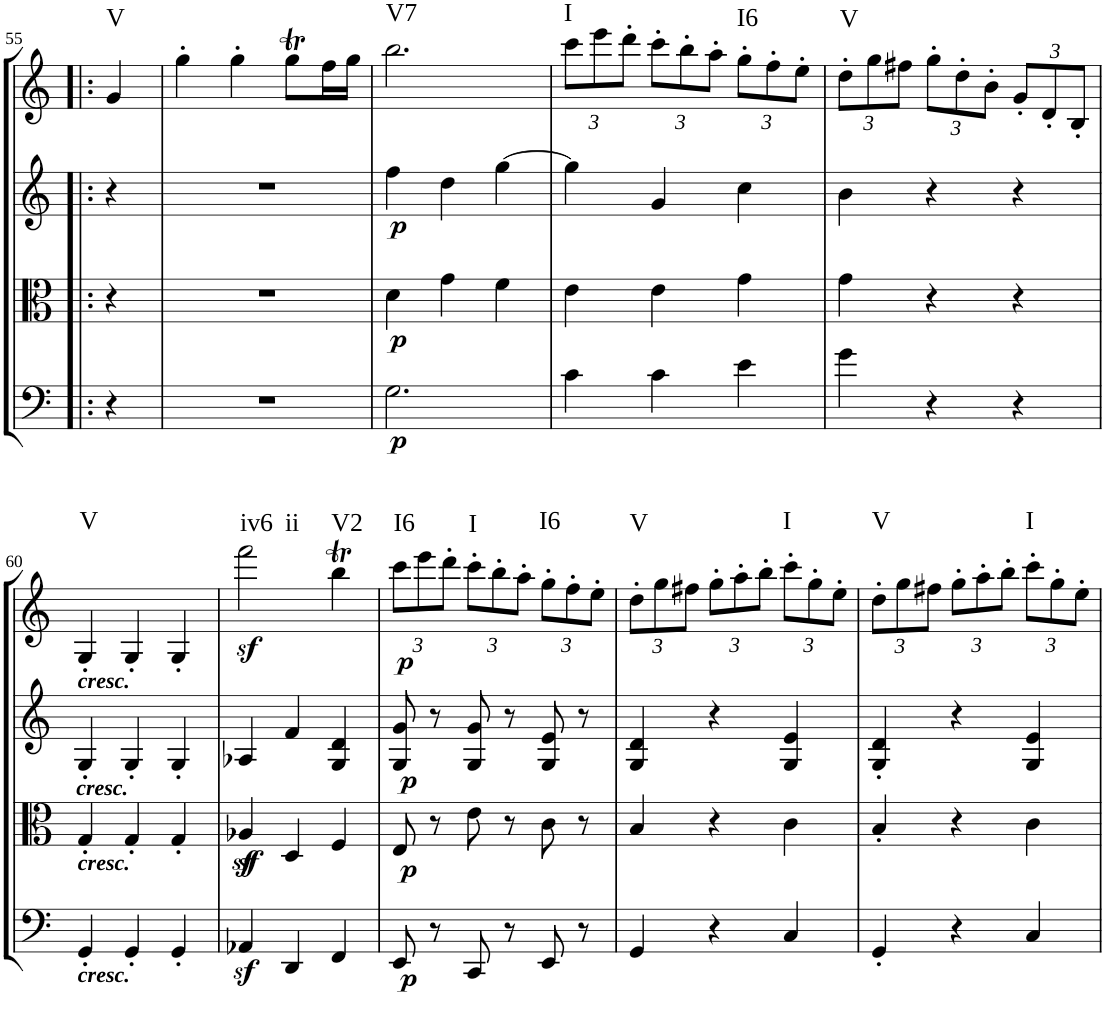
**kern	**dynam	**kern	**dynam	**kern	**dynam	**kern	**dynam	**harte
*part4	*part4	*part3	*part3	*part2	*part2	*part1	*part1	*part1
*staff4	*staff4	*staff3	*staff3	*staff2	*staff2	*staff1	*staff1	*
*I"Cello	*	*I"Viola	*	*I"2nd Violin	*	*I"1st Violin	*	*
*	*	*I'Vla	*	*I'Vln	*	*I'Vln	*	*
!!LO:PB:g=z
*clefF4	*	*clefC3	*	*clefG2	*	*clefG2	*	*
*k[]	*	*k[]	*	*k[]	*	*k[]	*	*
*C:	*	*C:	*	*C:	*	*C:	*	*
*M3/4	*	*M3/4	*	*M3/4	*	*M3/4	*	*
=55!|:	=55!|:	=55!|:	=55!|:	=55!|:	=55!|:	=55!|:	=55!|:	=55!|:
!	!	!	!	!	!	!	!	!LO:H:kt=V
4r	.	4r	.	4r	.	4g/	.	N
=56	=56	=56	=56	=56	=56	=56	=56	=56
2.r	.	2.r	.	2.r	.	4gg'\	.	.
.	.	.	.	.	.	4gg'\	.	.
.	.	.	.	.	.	8ggT\L	.	.
.	.	.	.	.	.	16ff\L	.	.
.	.	.	.	.	.	16gg\JJ	.	.
=57	=57	=57	=57	=57	=57	=57	=57	=57
!	!LO:DY:b	!	!LO:DY:b	!	!LO:DY:b	!	!	!LO:H:kt=V7
2.G\	p	4d\	p	4ff\	p	2.bb\	.	N
.	.	4g\	.	4dd\	.	.	.	.
.	.	4f\	.	[4gg\	.	.	.	.
=58	=58	=58	=58	=58	=58	=58	=58	=58
*	*	*	*	*	*	*Xbrackettup	*	*
!	!	!	!	!	!	!	!	!LO:H:kt=I
4c\	.	4e\	.	4gg\]	.	12ccc\L	.	N
.	.	.	.	.	.	12eee\	.	.
.	.	.	.	.	.	12ddd'\J	.	.
4c\	.	4e\	.	4g/	.	12ccc'\L	.	.
.	.	.	.	.	.	12bb'\	.	.
.	.	.	.	.	.	12aa'\J	.	.
!	!	!	!	!	!	!	!	!LO:H:kt=I6
4e\	.	4g\	.	4cc\	.	12gg'\L	.	N
.	.	.	.	.	.	12ff'\	.	.
.	.	.	.	.	.	12ee'\J	.	.
=59	=59	=59	=59	=59	=59	=59	=59	=59
!	!	!	!	!	!	!	!	!LO:H:kt=V
4g\	.	4g\	.	4b\	.	12dd'\L	.	N
.	.	.	.	.	.	12gg\	.	.
.	.	.	.	.	.	12ff#X\J	.	.
4r	.	4r	.	4r	.	12gg'\L	.	.
.	.	.	.	.	.	12dd'\	.	.
.	.	.	.	.	.	12b'\J	.	.
4r	.	4r	.	4r	.	12g'/L	.	.
.	.	.	.	.	.	12d'/	.	.
.	.	.	.	.	.	12B'/J	.	.
!!LO:LB:g=z
=60	=60	=60	=60	=60	=60	=60	=60	=60
!	!	!	!	!	!	!LO:TX:b:Bi:t=cresc.	!	!
!	!	!	!	!LO:TX:b:Bi:t=cresc.	!	!	!	!
!	!	!LO:TX:b:Bi:t=cresc.	!	!	!	!	!	!
!LO:TX:b:Bi:t=cresc.	!	!	!	!	!	!	!	!LO:H:kt=V
4GG'/	.	4G'/	.	4G'/	.	4G'/	.	N
4GG'/	.	4G'/	.	4G'/	.	4G'/	.	.
4GG'/	.	4G'/	.	4G'/	.	4G'/	.	.
=61	=61	=61	=61	=61	=61	=61	=61	=61
!	!	!	!	!	!	!	!LO:DY:b	!LO:H:n=1:kt=iv6
!	!	!	!	!	!	!	!	!LO:H:n=2:kt=ii
4AA-Xz</	.	4A-Xz</	.	4A-X/	.	2fff\	sf	N N
4DD/	.	4D/	.	4f/	.	.	.	.
!	!	!	!	!	!	!	!	!LO:H:kt=V2
4FF/	.	4F/	.	4G/ 4d/	.	4bbt\	.	N
=62	=62	=62	=62	=62	=62	=62	=62	=62
!	!LO:DY:b	!	!LO:DY:b	!	!LO:DY:b	!	!LO:DY:b	!LO:H:kt=I6
8EE/	p	8E/	p	8G/ 8g/	p	12ccc\L	p	N
.	.	.	.	.	.	12eee\	.	.
8r	.	8r	.	8r	.	.	.	.
.	.	.	.	.	.	12ddd'\J	.	.
!	!	!	!	!	!	!	!	!LO:H:kt=I
8CC/	.	8e\	.	8G/ 8g/	.	12ccc'\L	.	N
.	.	.	.	.	.	12bb'\	.	.
8r	.	8r	.	8r	.	.	.	.
.	.	.	.	.	.	12aa'\J	.	.
!	!	!	!	!	!	!	!	!LO:H:kt=I6
8EE/	.	8c\	.	8G/ 8e/	.	12gg'\L	.	N
.	.	.	.	.	.	12ff'\	.	.
8r	.	8r	.	8r	.	.	.	.
.	.	.	.	.	.	12ee'\J	.	.
=63	=63	=63	=63	=63	=63	=63	=63	=63
!	!	!	!	!	!	!	!	!LO:H:kt=V
4GG/	.	4B/	.	4G/ 4d/	.	12dd'\L	.	N
.	.	.	.	.	.	12gg\	.	.
.	.	.	.	.	.	12ff#X\J	.	.
4r	.	4r	.	4r	.	12gg'\L	.	.
.	.	.	.	.	.	12aa'\	.	.
.	.	.	.	.	.	12bb'\J	.	.
!	!	!	!	!	!	!	!	!LO:H:kt=I
4C/	.	4c\	.	4G/ 4e/	.	12ccc'\L	.	N
.	.	.	.	.	.	12gg'\	.	.
.	.	.	.	.	.	12ee'\J	.	.
=64	=64	=64	=64	=64	=64	=64	=64	=64
!	!	!	!	!	!	!	!	!LO:H:kt=V
4GG'/	.	4B'/	.	4G/' 4d/'	.	12dd'\L	.	N
.	.	.	.	.	.	12gg\	.	.
.	.	.	.	.	.	12ff#X\J	.	.
4r	.	4r	.	4r	.	12gg'\L	.	.
.	.	.	.	.	.	12aa'\	.	.
.	.	.	.	.	.	12bb'\J	.	.
!	!	!	!	!	!	!	!	!LO:H:kt=I
4C/	.	4c\	.	4G/ 4e/	.	12ccc'\L	.	N
.	.	.	.	.	.	12gg'\	.	.
.	.	.	.	.	.	12ee'\J	.	.
=	=	=	=	=	=	=	=	=
*-	*-	*-	*-	*-	*-	*-	*-	*-
